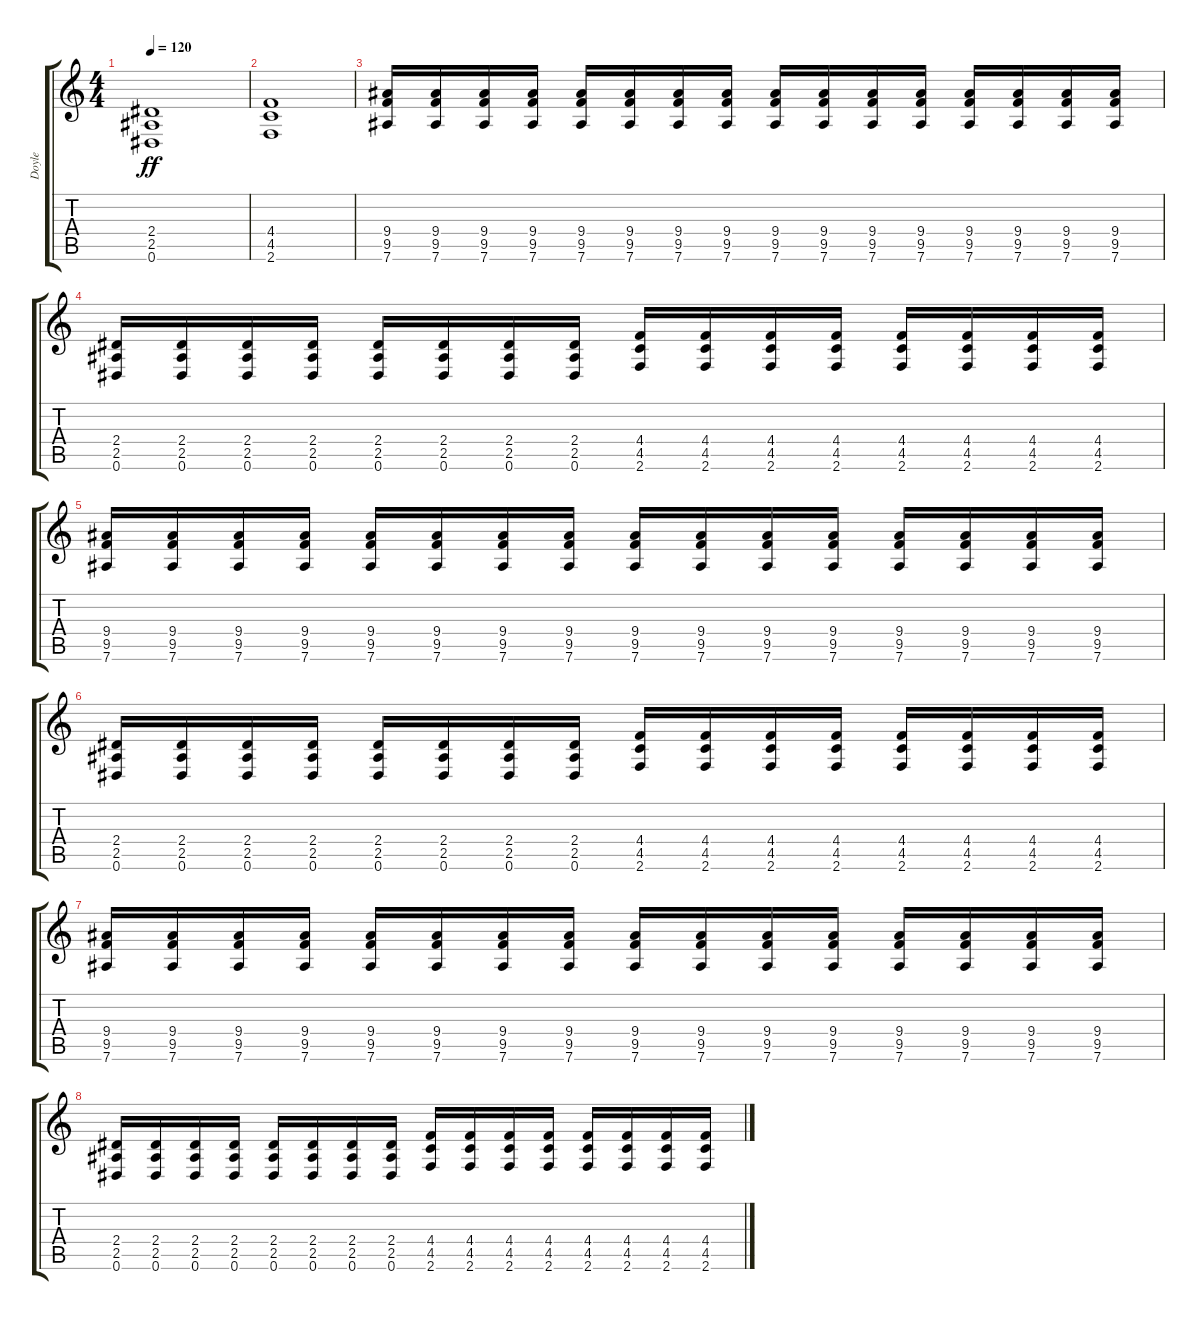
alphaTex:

\track ("Doyle" "Doyle") {instrument distortionguitar}
\staff {score tabs}
\tuning (Eb4 Bb3 Gb3 Db3 Ab2 Eb2) {hide}
\ts (4 4)
\tempo 120
\clef g2
\ks c
(2.4 2.5 0.6).1{dy ff} |
(4.4 4.5 2.6).1 |
(9.4 9.5 7.6).16 (9.4 9.5 7.6).16 (9.4 9.5 7.6).16 (9.4 9.5 7.6).16 (9.4 9.5 7.6).16 (9.4 9.5 7.6).16 (9.4 9.5 7.6).16 (9.4 9.5 7.6).16 (9.4 9.5 7.6).16 (9.4 9.5 7.6).16 (9.4 9.5 7.6).16 (9.4 9.5 7.6).16 (9.4 9.5 7.6).16 (9.4 9.5 7.6).16 (9.4 9.5 7.6).16 (9.4 9.5 7.6).16 |
(2.4 2.5 0.6).16 (2.4 2.5 0.6).16 (2.4 2.5 0.6).16 (2.4 2.5 0.6).16 (2.4 2.5 0.6).16 (2.4 2.5 0.6).16 (2.4 2.5 0.6).16 (2.4 2.5 0.6).16 (4.4 4.5 2.6).16 (4.4 4.5 2.6).16 (4.4 4.5 2.6).16 (4.4 4.5 2.6).16 (4.4 4.5 2.6).16 (4.4 4.5 2.6).16 (4.4 4.5 2.6).16 (4.4 4.5 2.6).16 |
(9.4 9.5 7.6).16 (9.4 9.5 7.6).16 (9.4 9.5 7.6).16 (9.4 9.5 7.6).16 (9.4 9.5 7.6).16 (9.4 9.5 7.6).16 (9.4 9.5 7.6).16 (9.4 9.5 7.6).16 (9.4 9.5 7.6).16 (9.4 9.5 7.6).16 (9.4 9.5 7.6).16 (9.4 9.5 7.6).16 (9.4 9.5 7.6).16 (9.4 9.5 7.6).16 (9.4 9.5 7.6).16 (9.4 9.5 7.6).16 |
(2.4 2.5 0.6).16 (2.4 2.5 0.6).16 (2.4 2.5 0.6).16 (2.4 2.5 0.6).16 (2.4 2.5 0.6).16 (2.4 2.5 0.6).16 (2.4 2.5 0.6).16 (2.4 2.5 0.6).16 (4.4 4.5 2.6).16 (4.4 4.5 2.6).16 (4.4 4.5 2.6).16 (4.4 4.5 2.6).16 (4.4 4.5 2.6).16 (4.4 4.5 2.6).16 (4.4 4.5 2.6).16 (4.4 4.5 2.6).16 |
(9.4 9.5 7.6).16 (9.4 9.5 7.6).16 (9.4 9.5 7.6).16 (9.4 9.5 7.6).16 (9.4 9.5 7.6).16 (9.4 9.5 7.6).16 (9.4 9.5 7.6).16 (9.4 9.5 7.6).16 (9.4 9.5 7.6).16 (9.4 9.5 7.6).16 (9.4 9.5 7.6).16 (9.4 9.5 7.6).16 (9.4 9.5 7.6).16 (9.4 9.5 7.6).16 (9.4 9.5 7.6).16 (9.4 9.5 7.6).16 |
(2.4 2.5 0.6).16 (2.4 2.5 0.6).16 (2.4 2.5 0.6).16 (2.4 2.5 0.6).16 (2.4 2.5 0.6).16 (2.4 2.5 0.6).16 (2.4 2.5 0.6).16 (2.4 2.5 0.6).16 (4.4 4.5 2.6).16 (4.4 4.5 2.6).16 (4.4 4.5 2.6).16 (4.4 4.5 2.6).16 (4.4 4.5 2.6).16 (4.4 4.5 2.6).16 (4.4 4.5 2.6).16 (4.4 4.5 2.6).16
